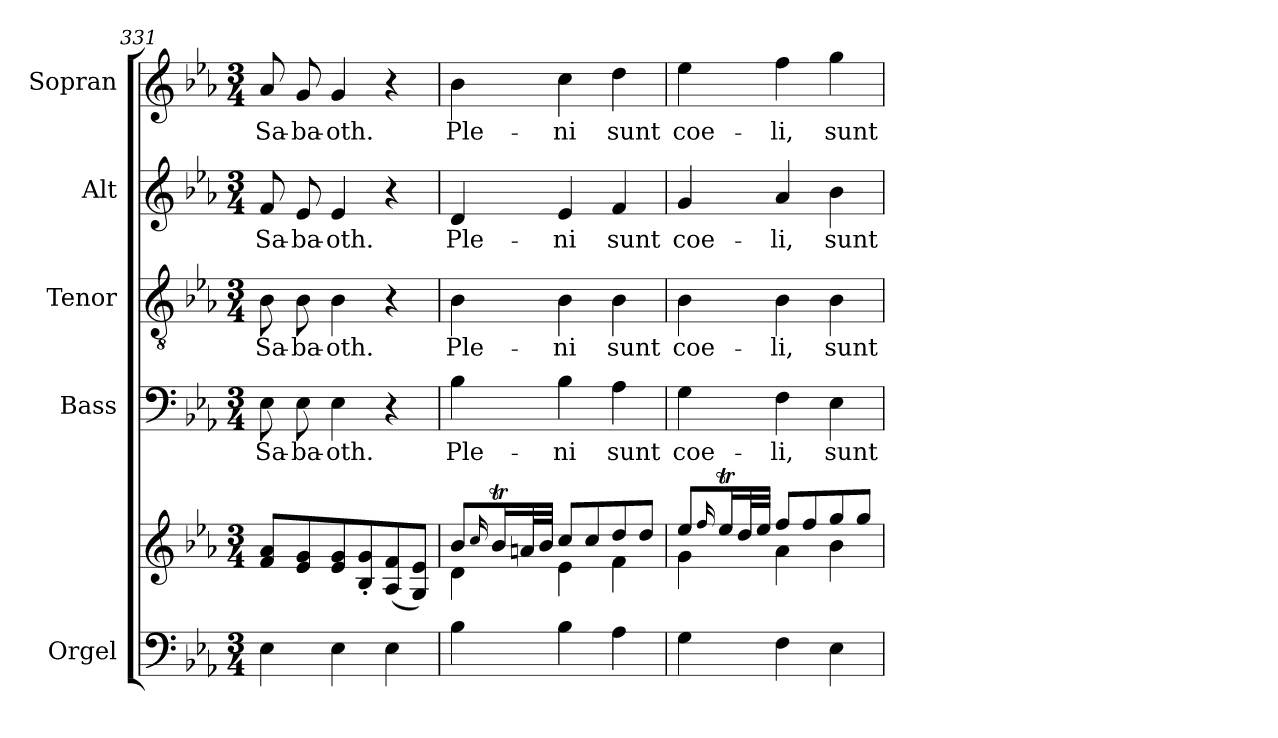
**kern	**kern	**kern	**text	**kern	**text	**kern	**text	**kern	**text
*part5	*part5	*part4	*part4	*part3	*part3	*part2	*part2	*part1	*part1
*staff6	*staff5	*staff4	*staff4	*staff3	*staff3	*staff2	*staff2	*staff1	*staff1
*I"Orgel	*	*I"Bass	*	*I"Tenor	*	*I"Alt	*	*I"Sopran	*
*I'Org.	*	*I'B.	*	*I'T.	*	*I'A.	*	*I'S.	*
*clefF4	*clefG2	*clefF4	*	*clefGv2	*	*clefG2	*	*clefG2	*
*k[b-e-a-]	*k[b-e-a-]	*k[b-e-a-]	*	*k[b-e-a-]	*	*k[b-e-a-]	*	*k[b-e-a-]	*
*E-:	*E-:	*E-:	*	*E-:	*	*E-:	*	*E-:	*
*M3/4	*M3/4	*M3/4	*	*M3/4	*	*M3/4	*	*M3/4	*
=331	=331	=331	=331	=331	=331	=331	=331	=331	=331
!	!	!	!LO:LY:b	!	!LO:LY:b	!	!LO:LY:b	!	!LO:LY:b
4E-\	8f/ 8a-/L	8E-\	Sa-	8B-\	Sa-	8f/	Sa-	8a-/	Sa-
!	!	!	!LO:LY:b	!	!LO:LY:b	!	!LO:LY:b	!	!LO:LY:b
.	8e-/ 8g/	8E-\	-ba-	8B-\	-ba-	8e-/	-ba-	8g/	-ba-
!	!	!	!LO:LY:b	!	!LO:LY:b	!	!LO:LY:b	!	!LO:LY:b
4E-\	8e-/ 8g/	4E-\	-oth.	4B-\	-oth.	4e-/	-oth.	4g/	-oth.
.	8B-/'< 8g/'<	.	.	.	.	.	.	.	.
4E-\	(<8A-/ 8f/	4r	.	4r	.	4r	.	4r	.
.	8G/ 8e-/J)	.	.	.	.	.	.	.	.
=332	=332	=332	=332	=332	=332	=332	=332	=332	=332
*	*^	*	*	*	*	*	*	*	*
!	!	!	!	!LO:LY:b	!	!LO:LY:b	!	!LO:LY:b	!	!LO:LY:b
4B-\	8b-/L	4d\	4B-\	Ple-	4B-\	Ple-	4d/	Ple-	4b-\	Ple-
.	16qqcc/	.	.	.	.	.	.	.	.	.
.	16b-T/L	.	.	.	.	.	.	.	.	.
.	32an/L	.	.	.	.	.	.	.	.	.
.	32b-/JJJ	.	.	.	.	.	.	.	.	.
!	!	!	!	!LO:LY:b	!	!LO:LY:b	!	!LO:LY:b	!	!LO:LY:b
4B-\	8cc/L	4e-\	4B-\	-ni	4B-\	-ni	4e-/	-ni	4cc\	-ni
.	8cc/	.	.	.	.	.	.	.	.	.
!	!	!	!	!LO:LY:b	!	!LO:LY:b	!	!LO:LY:b	!	!LO:LY:b
4A-\	8dd/	4f\	4A-\	sunt	4B-\	sunt	4f/	sunt	4dd\	sunt
.	8dd/J	.	.	.	.	.	.	.	.	.
=333	=333	=333	=333	=333	=333	=333	=333	=333	=333	=333
!	!	!	!	!LO:LY:b	!	!LO:LY:b	!	!LO:LY:b	!	!LO:LY:b
4G\	8ee-/L	4g\	4G\	coe-	4B-\	coe-	4g/	coe-	4ee-\	coe-
.	16qqff/	.	.	.	.	.	.	.	.	.
.	16ee-T/L	.	.	.	.	.	.	.	.	.
.	32dd/L	.	.	.	.	.	.	.	.	.
.	32ee-/JJJ	.	.	.	.	.	.	.	.	.
!	!	!	!	!LO:LY:b	!	!LO:LY:b	!	!LO:LY:b	!	!LO:LY:b
4F\	8ff/L	4a-\	4F\	-li,	4B-\	-li,	4a-/	-li,	4ff\	-li,
.	8ff/	.	.	.	.	.	.	.	.	.
!	!	!	!	!LO:LY:b	!	!LO:LY:b	!	!LO:LY:b	!	!LO:LY:b
4E-\	8gg/	4b-\	4E-\	sunt	4B-\	sunt	4b-\	sunt	4gg\	sunt
.	8gg/J	.	.	.	.	.	.	.	.	.
*	*v	*v	*	*	*	*	*	*	*	*
=	=	=	=	=	=	=	=	=	=
*-	*-	*-	*-	*-	*-	*-	*-	*-	*-
